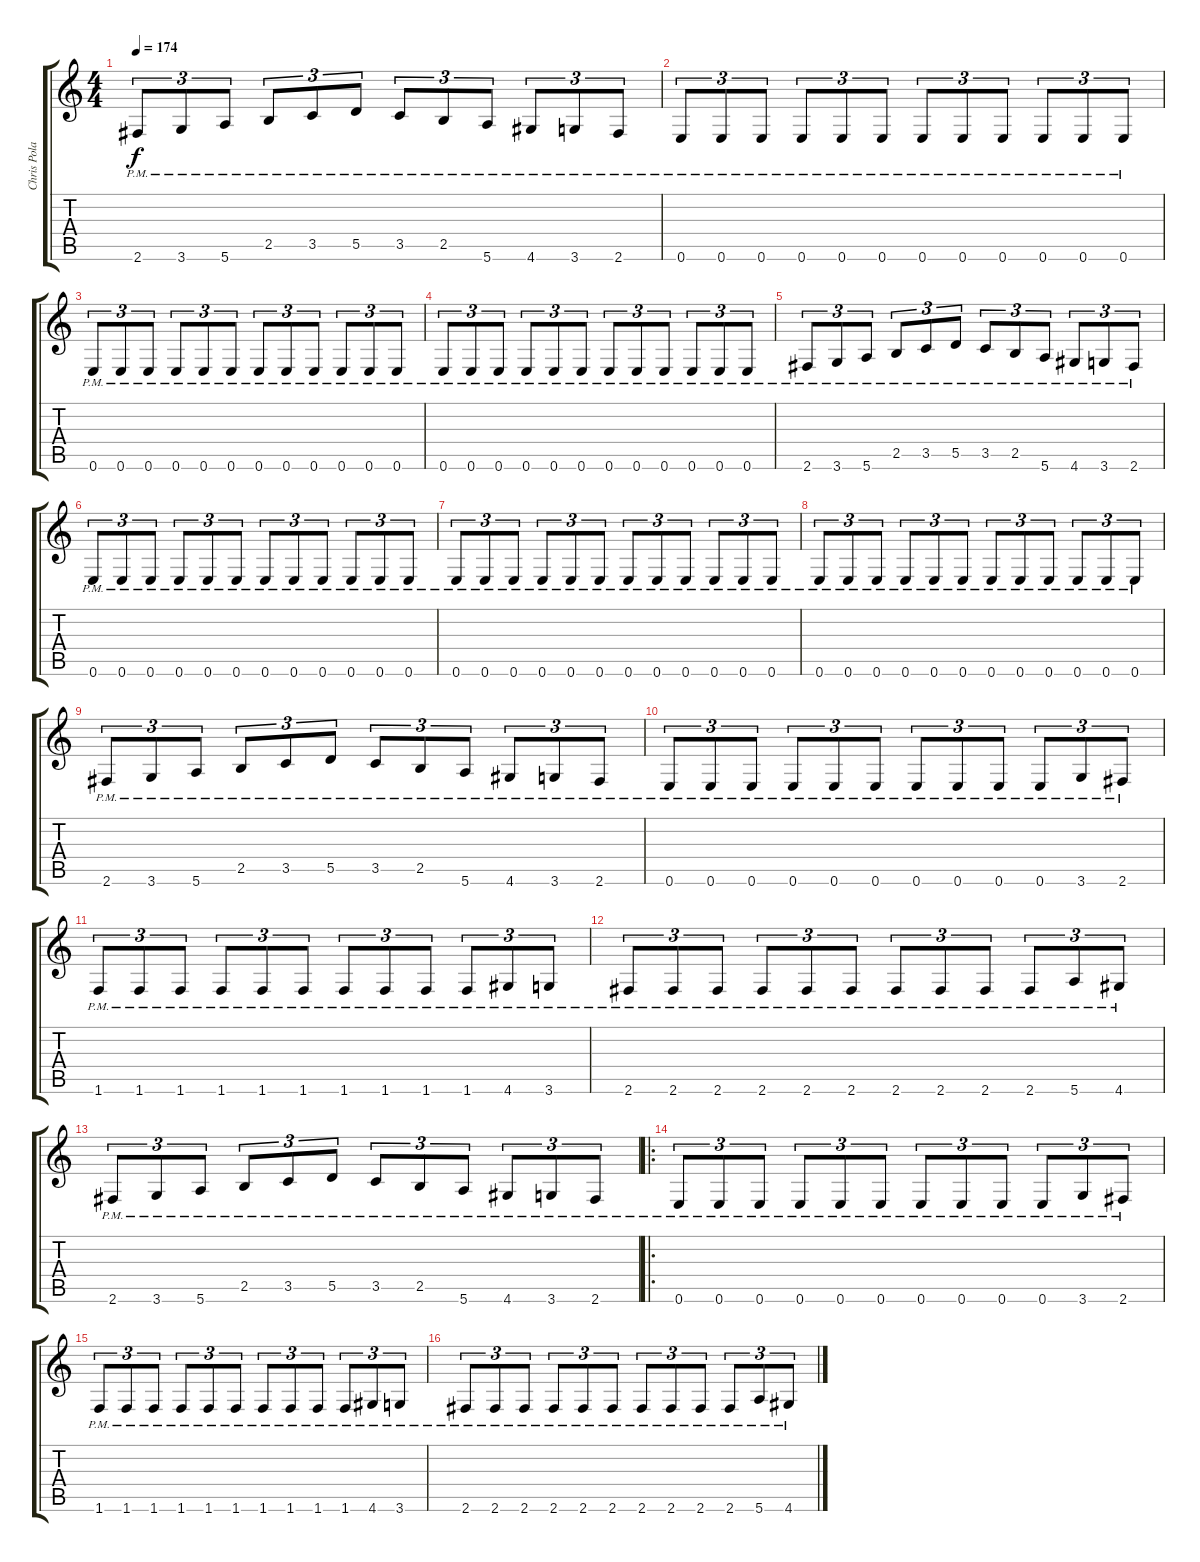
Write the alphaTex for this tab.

\track ("Chris Poland" "Chris Pola") {instrument distortionguitar}
\staff {score tabs}
\tuning (E4 B3 G3 D3 A2 E2) {hide}
\ts (4 4)
\tempo 174
\clef g2
\ks c
2.6{pm}.8{tu (3 2) dy f} 3.6{pm}.8{tu (3 2)} 5.6{pm}.8{tu (3 2)} 2.5{pm}.8{tu (3 2)} 3.5{pm}.8{tu (3 2)} 5.5{pm}.8{tu (3 2)} 3.5{pm}.8{tu (3 2)} 2.5{pm}.8{tu (3 2)} 5.6{pm}.8{tu (3 2)} 4.6{pm}.8{tu (3 2)} 3.6{pm}.8{tu (3 2)} 2.6{pm}.8{tu (3 2)} |
0.6{pm}.8{tu (3 2)} 0.6{pm}.8{tu (3 2)} 0.6{pm}.8{tu (3 2)} 0.6{pm}.8{tu (3 2)} 0.6{pm}.8{tu (3 2)} 0.6{pm}.8{tu (3 2)} 0.6{pm}.8{tu (3 2)} 0.6{pm}.8{tu (3 2)} 0.6{pm}.8{tu (3 2)} 0.6{pm}.8{tu (3 2)} 0.6{pm}.8{tu (3 2)} 0.6{pm}.8{tu (3 2)} |
0.6{pm}.8{tu (3 2)} 0.6{pm}.8{tu (3 2)} 0.6{pm}.8{tu (3 2)} 0.6{pm}.8{tu (3 2)} 0.6{pm}.8{tu (3 2)} 0.6{pm}.8{tu (3 2)} 0.6{pm}.8{tu (3 2)} 0.6{pm}.8{tu (3 2)} 0.6{pm}.8{tu (3 2)} 0.6{pm}.8{tu (3 2)} 0.6{pm}.8{tu (3 2)} 0.6{pm}.8{tu (3 2)} |
0.6{pm}.8{tu (3 2)} 0.6{pm}.8{tu (3 2)} 0.6{pm}.8{tu (3 2)} 0.6{pm}.8{tu (3 2)} 0.6{pm}.8{tu (3 2)} 0.6{pm}.8{tu (3 2)} 0.6{pm}.8{tu (3 2)} 0.6{pm}.8{tu (3 2)} 0.6{pm}.8{tu (3 2)} 0.6{pm}.8{tu (3 2)} 0.6{pm}.8{tu (3 2)} 0.6{pm}.8{tu (3 2)} |
2.6{pm}.8{tu (3 2)} 3.6{pm}.8{tu (3 2)} 5.6{pm}.8{tu (3 2)} 2.5{pm}.8{tu (3 2)} 3.5{pm}.8{tu (3 2)} 5.5{pm}.8{tu (3 2)} 3.5{pm}.8{tu (3 2)} 2.5{pm}.8{tu (3 2)} 5.6{pm}.8{tu (3 2)} 4.6{pm}.8{tu (3 2)} 3.6{pm}.8{tu (3 2)} 2.6{pm}.8{tu (3 2)} |
0.6{pm}.8{tu (3 2)} 0.6{pm}.8{tu (3 2)} 0.6{pm}.8{tu (3 2)} 0.6{pm}.8{tu (3 2)} 0.6{pm}.8{tu (3 2)} 0.6{pm}.8{tu (3 2)} 0.6{pm}.8{tu (3 2)} 0.6{pm}.8{tu (3 2)} 0.6{pm}.8{tu (3 2)} 0.6{pm}.8{tu (3 2)} 0.6{pm}.8{tu (3 2)} 0.6{pm}.8{tu (3 2)} |
0.6{pm}.8{tu (3 2)} 0.6{pm}.8{tu (3 2)} 0.6{pm}.8{tu (3 2)} 0.6{pm}.8{tu (3 2)} 0.6{pm}.8{tu (3 2)} 0.6{pm}.8{tu (3 2)} 0.6{pm}.8{tu (3 2)} 0.6{pm}.8{tu (3 2)} 0.6{pm}.8{tu (3 2)} 0.6{pm}.8{tu (3 2)} 0.6{pm}.8{tu (3 2)} 0.6{pm}.8{tu (3 2)} |
0.6{pm}.8{tu (3 2)} 0.6{pm}.8{tu (3 2)} 0.6{pm}.8{tu (3 2)} 0.6{pm}.8{tu (3 2)} 0.6{pm}.8{tu (3 2)} 0.6{pm}.8{tu (3 2)} 0.6{pm}.8{tu (3 2)} 0.6{pm}.8{tu (3 2)} 0.6{pm}.8{tu (3 2)} 0.6{pm}.8{tu (3 2)} 0.6{pm}.8{tu (3 2)} 0.6{pm}.8{tu (3 2)} |
2.6{pm}.8{tu (3 2)} 3.6{pm}.8{tu (3 2)} 5.6{pm}.8{tu (3 2)} 2.5{pm}.8{tu (3 2)} 3.5{pm}.8{tu (3 2)} 5.5{pm}.8{tu (3 2)} 3.5{pm}.8{tu (3 2)} 2.5{pm}.8{tu (3 2)} 5.6{pm}.8{tu (3 2)} 4.6{pm}.8{tu (3 2)} 3.6{pm}.8{tu (3 2)} 2.6{pm}.8{tu (3 2)} |
0.6{pm}.8{tu (3 2)} 0.6{pm}.8{tu (3 2)} 0.6{pm}.8{tu (3 2)} 0.6{pm}.8{tu (3 2)} 0.6{pm}.8{tu (3 2)} 0.6{pm}.8{tu (3 2)} 0.6{pm}.8{tu (3 2)} 0.6{pm}.8{tu (3 2)} 0.6{pm}.8{tu (3 2)} 0.6{pm}.8{tu (3 2)} 3.6{pm}.8{tu (3 2)} 2.6{pm}.8{tu (3 2)} |
1.6{pm}.8{tu (3 2)} 1.6{pm}.8{tu (3 2)} 1.6{pm}.8{tu (3 2)} 1.6{pm}.8{tu (3 2)} 1.6{pm}.8{tu (3 2)} 1.6{pm}.8{tu (3 2)} 1.6{pm}.8{tu (3 2)} 1.6{pm}.8{tu (3 2)} 1.6{pm}.8{tu (3 2)} 1.6{pm}.8{tu (3 2)} 4.6{pm}.8{tu (3 2)} 3.6{pm}.8{tu (3 2)} |
2.6{pm}.8{tu (3 2)} 2.6{pm}.8{tu (3 2)} 2.6{pm}.8{tu (3 2)} 2.6{pm}.8{tu (3 2)} 2.6{pm}.8{tu (3 2)} 2.6{pm}.8{tu (3 2)} 2.6{pm}.8{tu (3 2)} 2.6{pm}.8{tu (3 2)} 2.6{pm}.8{tu (3 2)} 2.6{pm}.8{tu (3 2)} 5.6{pm}.8{tu (3 2)} 4.6{pm}.8{tu (3 2)} |
2.6{pm}.8{tu (3 2)} 3.6{pm}.8{tu (3 2)} 5.6{pm}.8{tu (3 2)} 2.5{pm}.8{tu (3 2)} 3.5{pm}.8{tu (3 2)} 5.5{pm}.8{tu (3 2)} 3.5{pm}.8{tu (3 2)} 2.5{pm}.8{tu (3 2)} 5.6{pm}.8{tu (3 2)} 4.6{pm}.8{tu (3 2)} 3.6{pm}.8{tu (3 2)} 2.6{pm}.8{tu (3 2)} |
\ro
0.6{pm}.8{tu (3 2)} 0.6{pm}.8{tu (3 2)} 0.6{pm}.8{tu (3 2)} 0.6{pm}.8{tu (3 2)} 0.6{pm}.8{tu (3 2)} 0.6{pm}.8{tu (3 2)} 0.6{pm}.8{tu (3 2)} 0.6{pm}.8{tu (3 2)} 0.6{pm}.8{tu (3 2)} 0.6{pm}.8{tu (3 2)} 3.6{pm}.8{tu (3 2)} 2.6{pm}.8{tu (3 2)} |
1.6{pm}.8{tu (3 2)} 1.6{pm}.8{tu (3 2)} 1.6{pm}.8{tu (3 2)} 1.6{pm}.8{tu (3 2)} 1.6{pm}.8{tu (3 2)} 1.6{pm}.8{tu (3 2)} 1.6{pm}.8{tu (3 2)} 1.6{pm}.8{tu (3 2)} 1.6{pm}.8{tu (3 2)} 1.6{pm}.8{tu (3 2)} 4.6{pm}.8{tu (3 2)} 3.6{pm}.8{tu (3 2)} |
2.6{pm}.8{tu (3 2)} 2.6{pm}.8{tu (3 2)} 2.6{pm}.8{tu (3 2)} 2.6{pm}.8{tu (3 2)} 2.6{pm}.8{tu (3 2)} 2.6{pm}.8{tu (3 2)} 2.6{pm}.8{tu (3 2)} 2.6{pm}.8{tu (3 2)} 2.6{pm}.8{tu (3 2)} 2.6{pm}.8{tu (3 2)} 5.6{pm}.8{tu (3 2)} 4.6{pm}.8{tu (3 2)}
